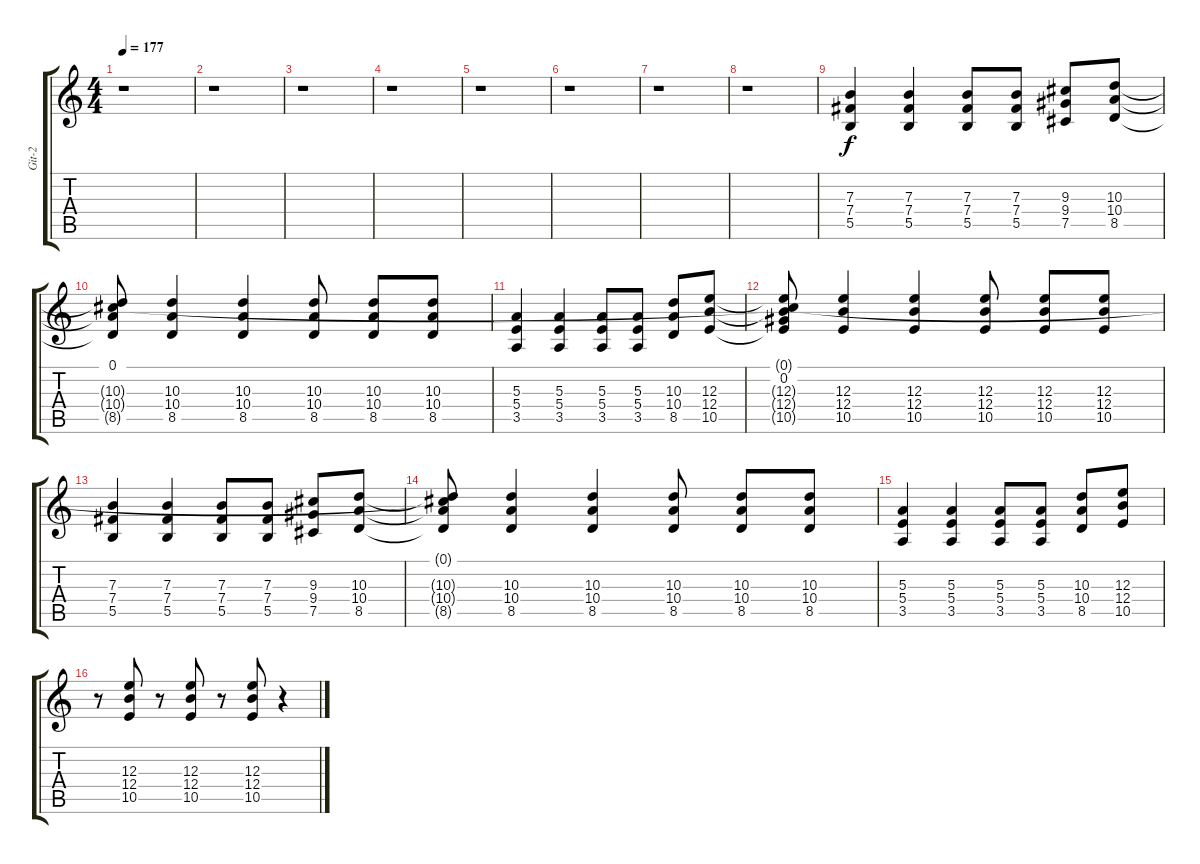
\track ("Git-2" "Git-2") {instrument distortionguitar}
\staff {score tabs}
\tuning (Db4 Ab3 E3 B2 Gb2 B1) {hide}
\ts (4 4)
\tempo 177
\clef g2
\ks c
r.1{dy f} |
r.1 |
r.1 |
r.1 |
r.1 |
r.1 |
r.1 |
r.1 |
(7.3 7.4 5.5).4 (7.3 7.4 5.5).4 (7.3 7.4 5.5).8 (7.3 7.4 5.5).8 (9.3 9.4 7.5).8 (10.3 10.4 8.5).8 |
(0.1 10.3{t} 10.4{t} 8.5{t}).8 (10.3 10.4 8.5).4 (10.3 10.4 8.5).4 (10.3 10.4 8.5).8 (10.3 10.4 8.5).8 (10.3 10.4 8.5).8 |
(5.3 5.4 3.5).4 (5.3 5.4 3.5).4 (5.3 5.4 3.5).8 (5.3 5.4 3.5).8 (10.3 10.4 8.5).8 (12.3 12.4 10.5).8 |
(0.1{t} 0.2 12.3{t} 12.4{t} 10.5{t}).8 (12.3 12.4 10.5).4 (12.3 12.4 10.5).4 (12.3 12.4 10.5).8 (12.3 12.4 10.5).8 (12.3 12.4 10.5).8 |
(7.3 7.4 5.5).4 (7.3 7.4 5.5).4 (7.3 7.4 5.5).8 (7.3 7.4 5.5).8 (9.3 9.4 7.5).8 (10.3 10.4 8.5).8 |
(0.1{t} 10.3{t} 10.4{t} 8.5{t}).8 (10.3 10.4 8.5).4 (10.3 10.4 8.5).4 (10.3 10.4 8.5).8 (10.3 10.4 8.5).8 (10.3 10.4 8.5).8 |
(5.3 5.4 3.5).4 (5.3 5.4 3.5).4 (5.3 5.4 3.5).8 (5.3 5.4 3.5).8 (10.3 10.4 8.5).8 (12.3 12.4 10.5).8 |
r.8 (12.3 12.4 10.5).8 r.8 (12.3 12.4 10.5).8 r.8 (12.3 12.4 10.5).8 r.4
